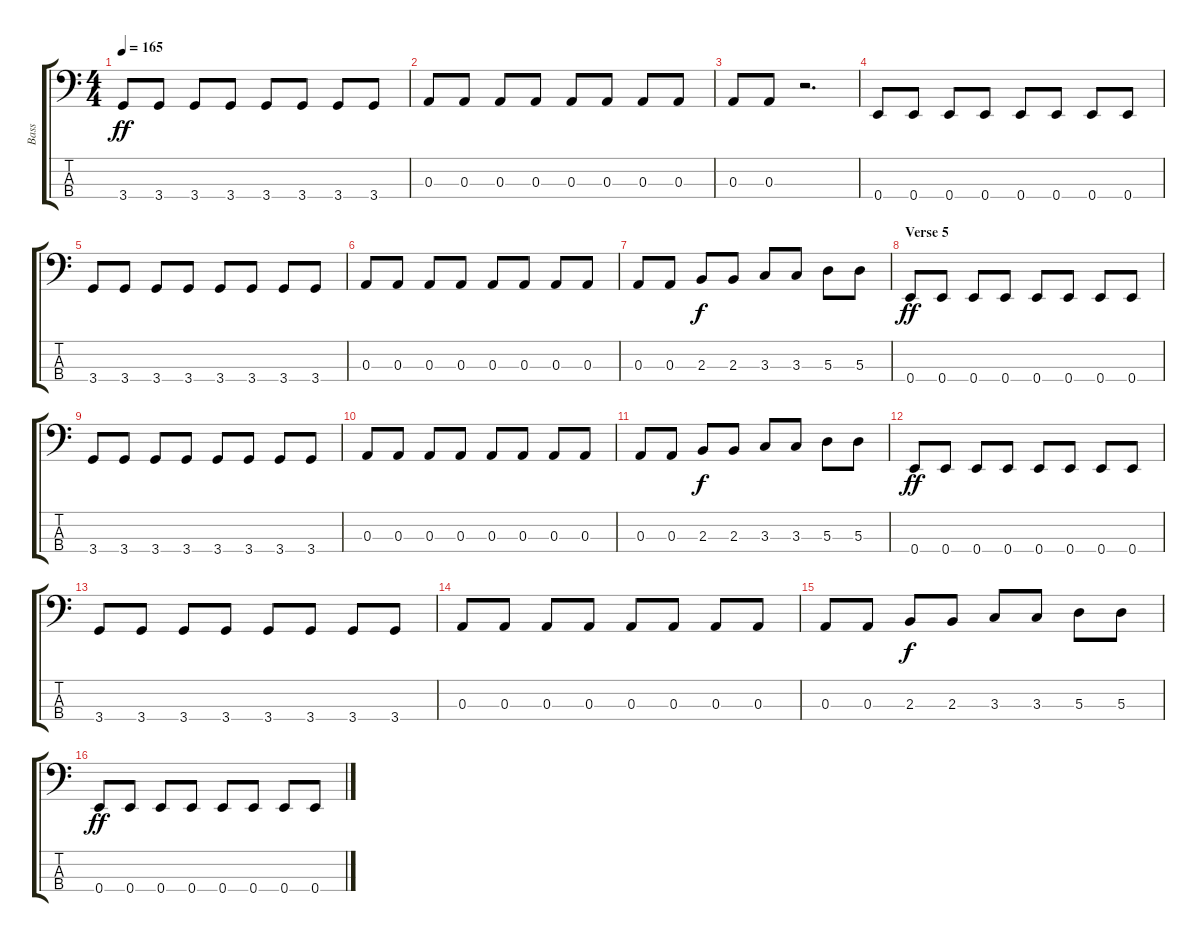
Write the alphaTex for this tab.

\track ("Bass" "Bass") {instrument electricbassfinger}
\staff {score tabs}
\tuning (G2 D2 A1 E1) {hide}
\ts (4 4)
\tempo 165
\clef f4
\ks c
3.4.8{dy ff} 3.4.8 3.4.8 3.4.8 3.4.8 3.4.8 3.4.8 3.4.8 |
0.3.8 0.3.8 0.3.8 0.3.8 0.3.8 0.3.8 0.3.8 0.3.8 |
0.3.8 0.3.8 r.2{d} |
0.4.8 0.4.8 0.4.8 0.4.8 0.4.8 0.4.8 0.4.8 0.4.8 |
3.4.8 3.4.8 3.4.8 3.4.8 3.4.8 3.4.8 3.4.8 3.4.8 |
0.3.8 0.3.8 0.3.8 0.3.8 0.3.8 0.3.8 0.3.8 0.3.8 |
0.3.8 0.3.8 2.3.8{dy f} 2.3.8 3.3.8 3.3.8 5.3.8 5.3.8 |
\section ("" "Verse 5")
0.4.8{dy ff} 0.4.8 0.4.8 0.4.8 0.4.8 0.4.8 0.4.8 0.4.8 |
3.4.8 3.4.8 3.4.8 3.4.8 3.4.8 3.4.8 3.4.8 3.4.8 |
0.3.8 0.3.8 0.3.8 0.3.8 0.3.8 0.3.8 0.3.8 0.3.8 |
0.3.8 0.3.8 2.3.8{dy f} 2.3.8 3.3.8 3.3.8 5.3.8 5.3.8 |
0.4.8{dy ff} 0.4.8 0.4.8 0.4.8 0.4.8 0.4.8 0.4.8 0.4.8 |
3.4.8 3.4.8 3.4.8 3.4.8 3.4.8 3.4.8 3.4.8 3.4.8 |
0.3.8 0.3.8 0.3.8 0.3.8 0.3.8 0.3.8 0.3.8 0.3.8 |
0.3.8 0.3.8 2.3.8{dy f} 2.3.8 3.3.8 3.3.8 5.3.8 5.3.8 |
0.4.8{dy ff} 0.4.8 0.4.8 0.4.8 0.4.8 0.4.8 0.4.8 0.4.8
